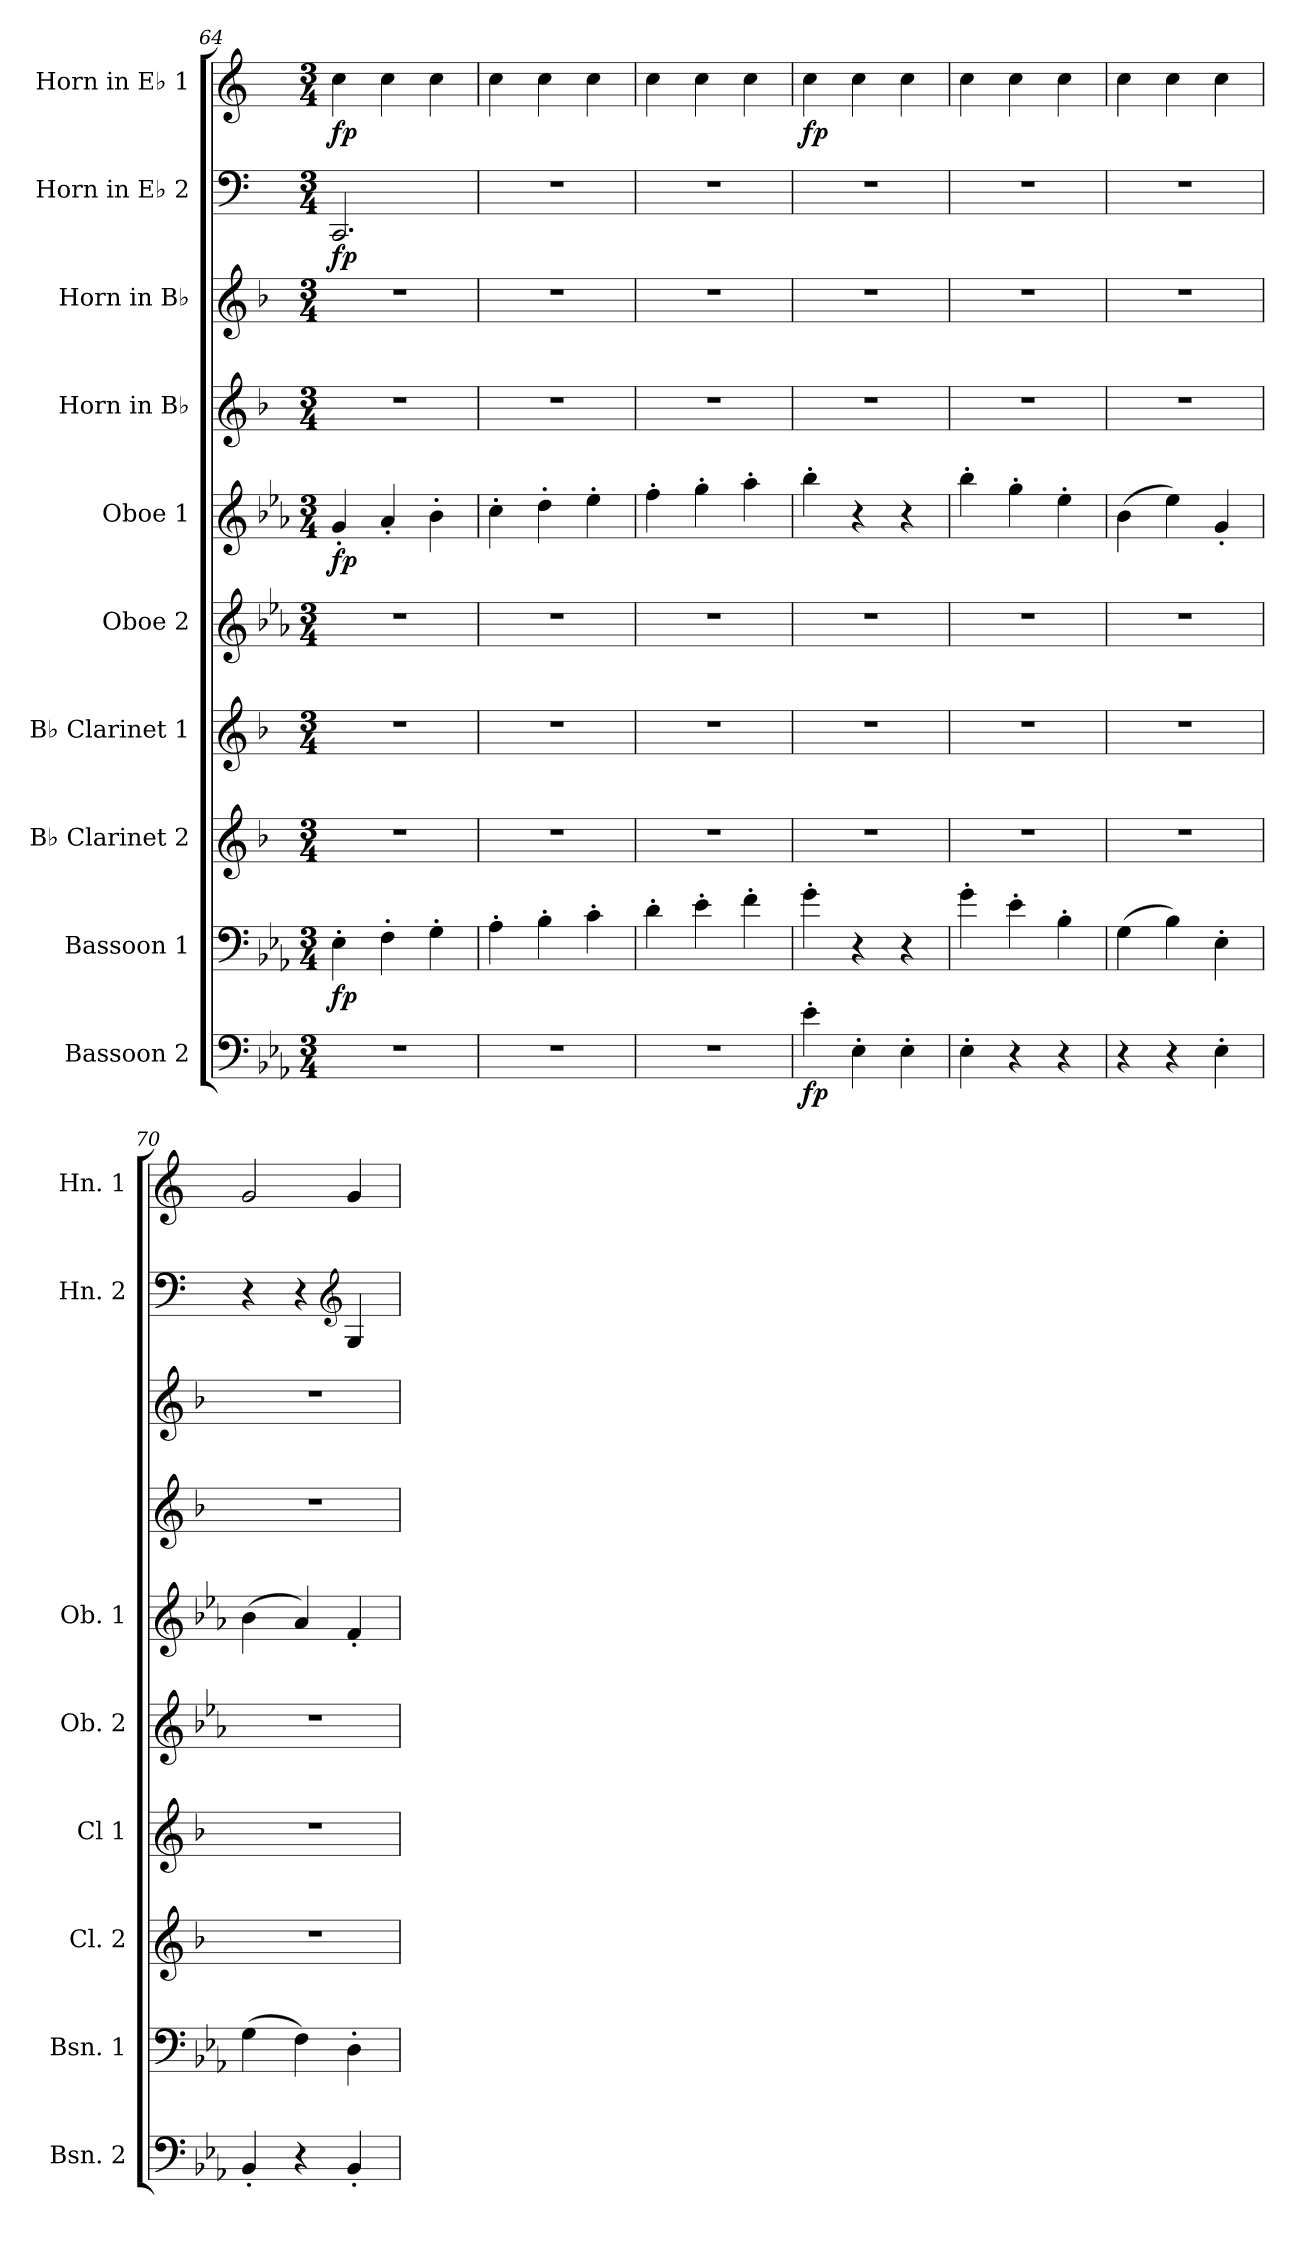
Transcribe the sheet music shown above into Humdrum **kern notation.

**kern	**dynam	**kern	**dynam	**kern	**kern	**kern	**kern	**dynam	**kern	**kern	**kern	**dynam	**kern	**dynam
*part10	*part10	*part9	*part9	*part8	*part7	*part6	*part5	*part5	*part4	*part3	*part2	*part2	*part1	*part1
*staff10	*staff10	*staff9	*staff9	*staff8	*staff7	*staff6	*staff5	*staff5	*staff4	*staff3	*staff2	*staff2	*staff1	*staff1
*I"Bassoon 2	*	*I"Bassoon 1	*	*I"B♭ Clarinet 2	*I"B♭ Clarinet 1	*I"Oboe 2	*I"Oboe 1	*	*I"Horn in B♭	*I"Horn in B♭	*I"Horn in E♭ 2	*	*I"Horn in E♭ 1	*
*I'Bsn. 2	*	*I'Bsn. 1	*	*I'Cl. 2	*I'Cl 1	*I'Ob. 2	*I'Ob. 1	*	*	*	*I'Hn. 2	*	*I'Hn. 1	*
!!LO:PB:g=z
*clefF4	*	*clefF4	*	*clefG2	*clefG2	*clefG2	*clefG2	*	*clefG2	*clefG2	*clefF4	*	*clefG2	*
*	*	*	*	*ITrd1c2	*ITrd1c2	*	*	*	*ITrd1c2	*ITrd1c2	*ITrd5c9	*	*ITrd5c9	*
*k[b-e-a-]	*	*k[b-e-a-]	*	*k[b-e-a-]	*k[b-e-a-]	*k[b-e-a-]	*k[b-e-a-]	*	*k[b-e-a-]	*k[b-e-a-]	*k[b-e-a-]	*	*k[b-e-a-]	*
*M3/4	*	*M3/4	*	*M3/4	*M3/4	*M3/4	*M3/4	*	*M3/4	*M3/4	*M3/4	*	*M3/4	*
=64	=64	=64	=64	=64	=64	=64	=64	=64	=64	=64	=64	=64	=64	=64
!	!	!	!LO:DY:b	!	!	!	!	!LO:DY:b	!	!	!	!LO:DY:b	!	!LO:DY:b
2.r	.	4E-'\	fp	2.r	2.r	2.r	4g'/	fp	2.r	2.r	2.EEE-/	fp	4e-\	fp
.	.	4F'\	.	.	.	.	4a-'/	.	.	.	.	.	4e-\	.
.	.	4G'\	.	.	.	.	4b-'\	.	.	.	.	.	4e-\	.
=65	=65	=65	=65	=65	=65	=65	=65	=65	=65	=65	=65	=65	=65	=65
2.r	.	4A-'\	.	2.r	2.r	2.r	4cc'\	.	2.r	2.r	2.r	.	4e-\	.
.	.	4B-'\	.	.	.	.	4dd'\	.	.	.	.	.	4e-\	.
.	.	4c'\	.	.	.	.	4ee-'\	.	.	.	.	.	4e-\	.
=66	=66	=66	=66	=66	=66	=66	=66	=66	=66	=66	=66	=66	=66	=66
2.r	.	4d'\	.	2.r	2.r	2.r	4ff'\	.	2.r	2.r	2.r	.	4e-\	.
.	.	4e-'\	.	.	.	.	4gg'\	.	.	.	.	.	4e-\	.
.	.	4f'\	.	.	.	.	4aa-'\	.	.	.	.	.	4e-\	.
=67	=67	=67	=67	=67	=67	=67	=67	=67	=67	=67	=67	=67	=67	=67
!	!LO:DY:b	!	!	!	!	!	!	!	!	!	!	!	!	!LO:DY:b
4e-'\	fp	4g'\	.	2.r	2.r	2.r	4bb-'\	.	2.r	2.r	2.r	.	4e-\	fp
4E-'\	.	4r	.	.	.	.	4r	.	.	.	.	.	4e-\	.
4E-'\	.	4r	.	.	.	.	4r	.	.	.	.	.	4e-\	.
=68	=68	=68	=68	=68	=68	=68	=68	=68	=68	=68	=68	=68	=68	=68
4E-'\	.	4g'\	.	2.r	2.r	2.r	4bb-'\	.	2.r	2.r	2.r	.	4e-\	.
4r	.	4e-'\	.	.	.	.	4gg'\	.	.	.	.	.	4e-\	.
4r	.	4B-'\	.	.	.	.	4ee-'\	.	.	.	.	.	4e-\	.
=69	=69	=69	=69	=69	=69	=69	=69	=69	=69	=69	=69	=69	=69	=69
4r	.	(>4G\	.	2.r	2.r	2.r	(>4b-\	.	2.r	2.r	2.r	.	4e-\	.
4r	.	4B-\)	.	.	.	.	4ee-\)	.	.	.	.	.	4e-\	.
4E-'\	.	4E-'\	.	.	.	.	4g'/	.	.	.	.	.	4e-\	.
=70	=70	=70	=70	=70	=70	=70	=70	=70	=70	=70	=70	=70	=70	=70
4BB-'/	.	(>4G\	.	2.r	2.r	2.r	(>4b-\	.	2.r	2.r	4r	.	2B-/	.
4r	.	4F\)	.	.	.	.	4a-/)	.	.	.	4r	.	.	.
*	*	*	*	*	*	*	*	*	*	*	*clefG2	*	*	*
4BB-'/	.	4D'\	.	.	.	.	4f'/	.	.	.	4BB-/	.	4B-/	.
=	=	=	=	=	=	=	=	=	=	=	=	=	=	=
*-	*-	*-	*-	*-	*-	*-	*-	*-	*-	*-	*-	*-	*-	*-
